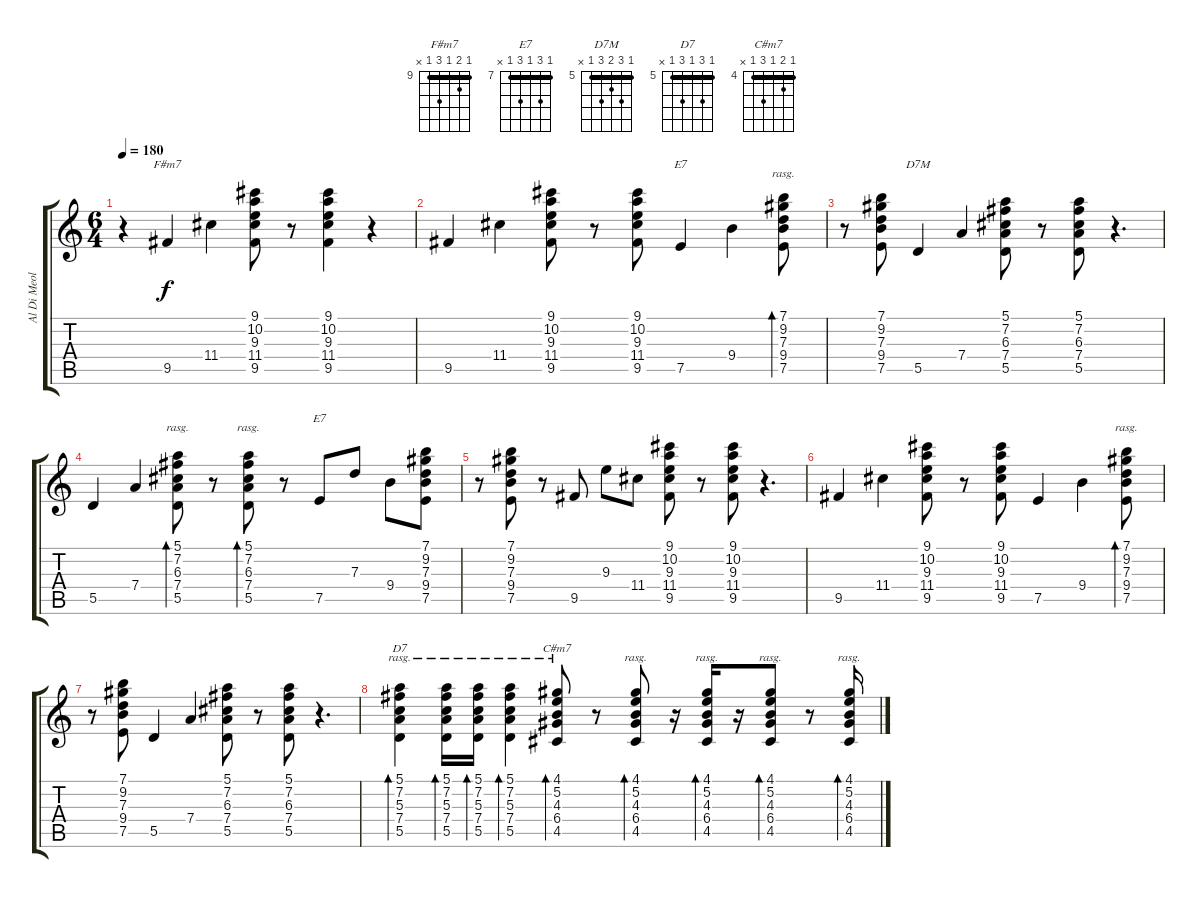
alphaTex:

\track ("Al Di Meola" "Al Di Meol") {instrument acousticguitarsteel}
\staff {score tabs}
\tuning (E4 B3 G3 D3 A2 E2) {hide}
\chord ("F#m7" 9 10 9 11 9 x) {firstfret 9 barre 9}
\chord ("E7" 0 0 1 0 2 0)
\chord ("D7M" 5 7 6 7 5 x) {firstfret 5 barre 5}
\chord ("E7" 7 9 7 9 7 x) {firstfret 7 barre 7}
\chord ("D7" 5 7 5 7 5 x) {firstfret 5 barre 5}
\chord ("C#m7" 4 5 4 6 4 x) {firstfret 4 barre 4}
\ts (6 4)
\tempo 180
\clef g2
\ks c
r.4{dy f} 9.5.4{ch "F#m7"} 11.4.4 (9.1 10.2 9.3 11.4 9.5).8 r.8 (9.1 10.2 9.3 11.4 9.5).4 r.4 |
9.5.4 11.4.4 (9.1 10.2 9.3 11.4 9.5).8 r.8 (9.1 10.2 9.3 11.4 9.5).8 7.5.4{ch "E7"} 9.4.4 (7.1 9.2 7.3 9.4 7.5).8{bd 480 rasg ii} |
r.8 (7.1 9.2 7.3 9.4 7.5).8 5.5.4{ch "D7M"} 7.4.4 (5.1 7.2 6.3 7.4 5.5).8 r.8 (5.1 7.2 6.3 7.4 5.5).8 r.4{d} |
5.5.4 7.4.4 (5.1 7.2 6.3 7.4 5.5).8{bd 480 rasg ii} r.8 (5.1 7.2 6.3 7.4 5.5).8{bd 480 rasg ii} r.8 7.5.8{ch "E7"} 7.3.8 9.4.8 (7.1 9.2 7.3 9.4 7.5).8 |
r.8 (7.1 9.2 7.3 9.4 7.5).8 r.8 9.5.8 9.3.8 11.4.8 (9.1 10.2 9.3 11.4 9.5).8 r.8 (9.1 10.2 9.3 11.4 9.5).8 r.4{d} |
9.5.4 11.4.4 (9.1 10.2 9.3 11.4 9.5).8 r.8 (9.1 10.2 9.3 11.4 9.5).8 7.5.4 9.4.4 (7.1 9.2 7.3 9.4 7.5).8{bd 480 rasg ii} |
r.8 (7.1 9.2 7.3 9.4 7.5).8 5.5.4 7.4.4 (5.1 7.2 6.3 7.4 5.5).8 r.8 (5.1 7.2 6.3 7.4 5.5).8 r.4{d} |
(5.1 7.2 5.3 7.4 5.5).4{bd 480 ch "D7" rasg ii} (5.1 7.2 5.3 7.4 5.5).16{bd 480 rasg ii} (5.1 7.2 5.3 7.4 5.5).16{bd 480 rasg ii} (5.1 7.2 5.3 7.4 5.5).4{bd 480 rasg ii} (4.1 5.2 4.3 6.4 4.5).8{bd 480 ch "C#m7" rasg ii} r.8 (4.1 5.2 4.3 6.4 4.5).8{bd 480 rasg ii} r.16 (4.1 5.2 4.3 6.4 4.5).16{bd 480 rasg ii} r.16 (4.1 5.2 4.3 6.4 4.5).8{bd 480 rasg ii} r.8 (4.1 5.2 4.3 6.4 4.5).16{bd 480 rasg ii}
